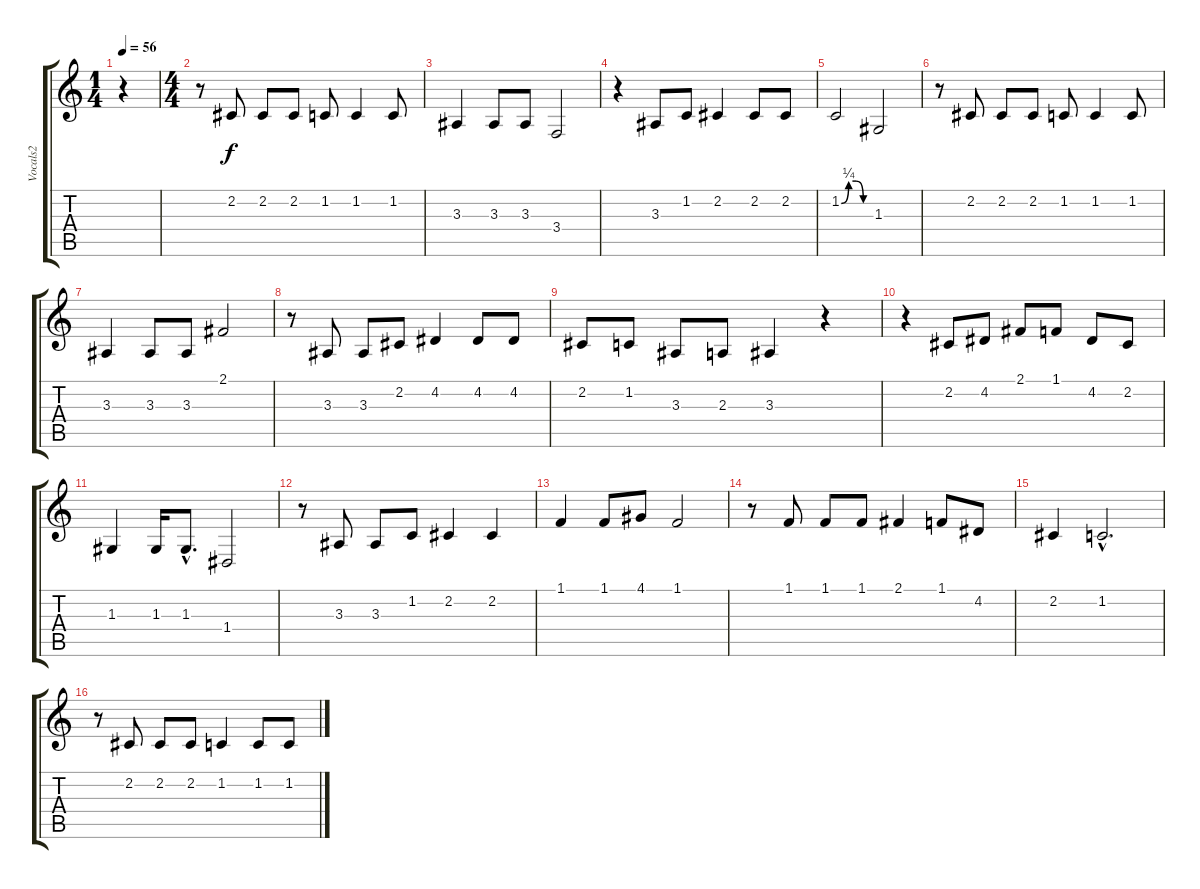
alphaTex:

\track ("Vocals2" "Vocals2") {instrument brasssection}
\staff {score tabs}
\tuning (E4 B3 G3 D3 A2 E2) {hide}
\ts (1 4)
\tempo 56
\clef g2
\ks c
r.4{dy f instrument brasssection} |
\ts (4 4)
r.8 2.2.8 2.2.8 2.2.8 1.2.8 1.2.4 1.2.8 |
3.3.4 3.3.8 3.3.8 3.4.2 |
r.4 3.3.8 1.2.8 2.2.4 2.2.8 2.2.8 |
1.2{be (custom 0 0 15 1 30 1 45 0 60 0)}.2 1.3.2 |
r.8 2.2.8 2.2.8 2.2.8 1.2.8 1.2.4 1.2.8 |
3.3.4 3.3.8 3.3.8 2.1.2 |
r.8 3.3.8 3.3.8 2.2.8 4.2.4 4.2.8 4.2.8 |
2.2.8 1.2.8 3.3.8 2.3.8 3.3.4 r.4 |
r.4 2.2.8 4.2.8 2.1.8 1.1.8 4.2.8 2.2.8 |
1.3.4 1.3.16 1.3{hac}.8{d} 1.4.2 |
r.8 3.3.8 3.3.8 1.2.8 2.2.4 2.2.4 |
1.1.4 1.1.8 4.1.8 1.1.2 |
r.8 1.1.8 1.1.8 1.1.8 2.1.4 1.1.8 4.2.8 |
2.2.4 1.2{hac}.2{d} |
r.8 2.2.8 2.2.8 2.2.8 1.2.4 1.2.8 1.2.8
